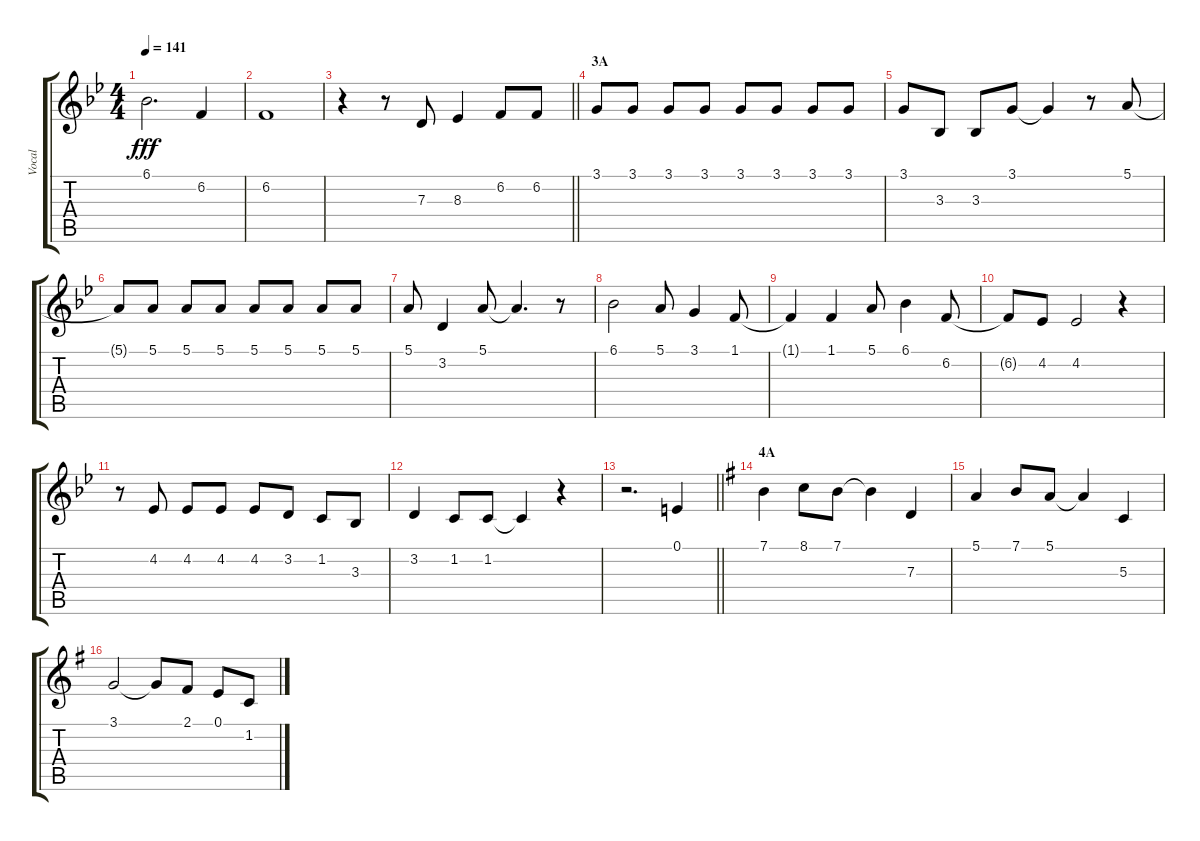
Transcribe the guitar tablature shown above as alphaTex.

\track ("Vocal" "Vocal") {instrument voiceoohs}
\staff {score tabs}
\tuning (E4 B3 G3 D3 A2 E2) {hide}
\ts (4 4)
\tempo 141
\clef g2
\ks bb
6.1.2{d dy fff} 6.2.4 |
6.2.1 |
\barLineRight lightlight
r.4 r.8 7.3.8 8.3.4 6.2.8 6.2.8 |
\section ("" "3A")
3.1.8 3.1.8 3.1.8 3.1.8 3.1.8 3.1.8 3.1.8 3.1.8 |
3.1.8 3.3.8 3.3.8 3.1.8 3.1{t}.4 r.8 5.1.8 |
5.1{t}.8 5.1.8 5.1.8 5.1.8 5.1.8 5.1.8 5.1.8 5.1.8 |
5.1.8 3.2.4 5.1.8 5.1{t}.4{d} r.8 |
6.1.2 5.1.8 3.1.4 1.1.8 |
1.1{t}.4 1.1.4 5.1.8 6.1.4 6.2.8 |
6.2{t}.8 4.2.8 4.2.2 r.4 |
r.8 4.2.8 4.2.8 4.2.8 4.2.8 3.2.8 1.2.8 3.3.8 |
3.2.4 1.2.8 1.2.8 1.2{t}.4 r.4 |
\barLineRight lightlight
r.2{d} 0.1.4 |
\section ("" "4A")
\ks g
7.1.4 8.1.8 7.1.8 7.1{t}.4 7.3.4 |
5.1.4 7.1.8 5.1.8 5.1{t}.4 5.3.4 |
3.1.2 3.1{t}.8 2.1.8 0.1.8 1.2.8
